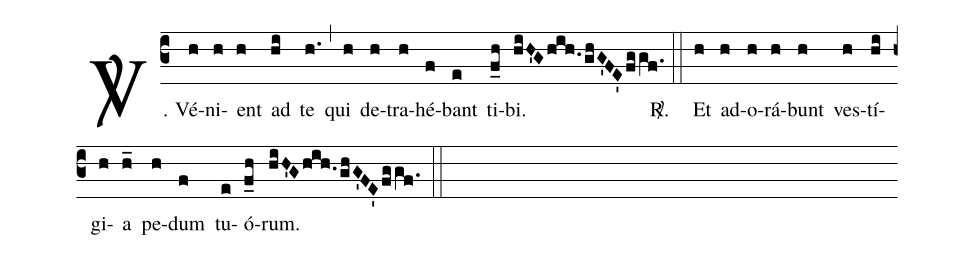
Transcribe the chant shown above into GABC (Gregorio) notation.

%%
(c3)
<sp>V/</sp>. V{é}(h)ni(h)ent(h) ad(hi) te(h.) (,)
qui(h) de(h)tra(h)hé(f)bant(e) ti(f_0h)bi.(hiH'Ghih.ghG'FE'fggf.) <sp>R/</sp>.(::)

Et(h) ad(h)o(h)rá(h)bunt(h) ves(h)tí(hi)gi(h)a(h_)
pe(h)dum(f) tu(e)ó(f_0h)rum.(hiH'Ghih.ghG'FE'fggf.) (::)
